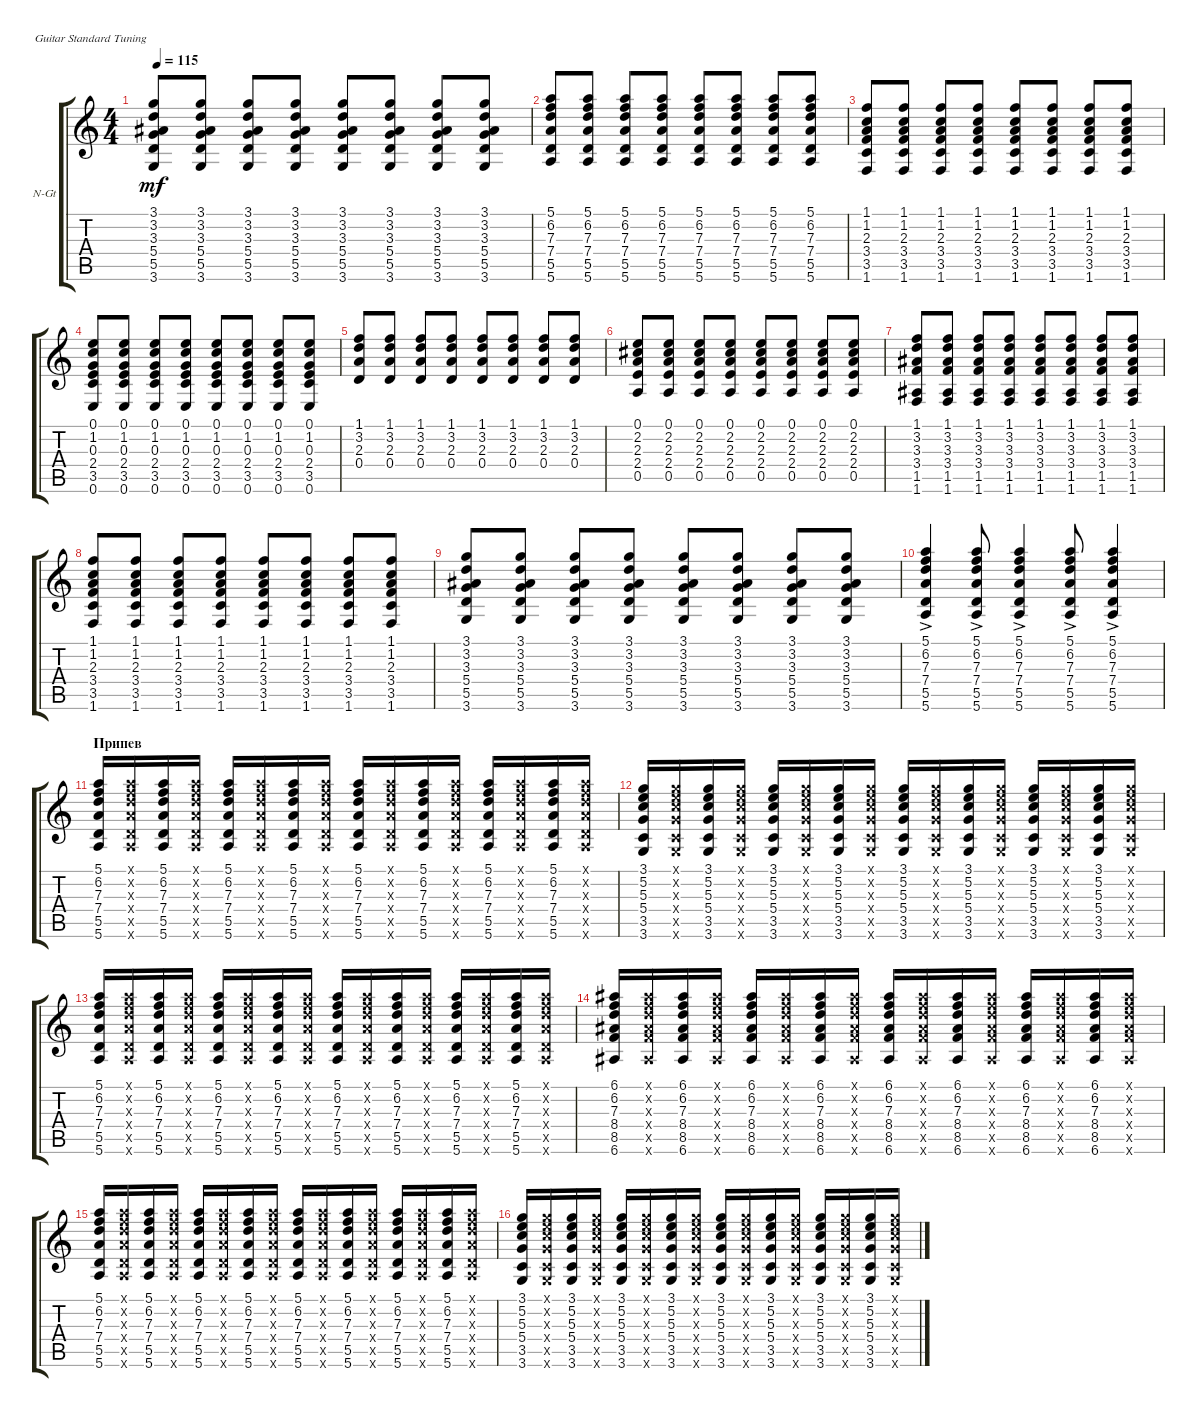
\defaultSystemsLayout 4
\bracketExtendMode groupsimilarinstruments
\firstSystemTrackNameOrientation horizontal
\otherSystemsTrackNameOrientation horizontal
\track ("В.Бутусов Ритм" "N-Gt") {instrument acousticguitarnylon}
\staff {score tabs}
\tuning (E4 B3 G3 D3 A2 E2)
\ts (4 4)
\tempo 115
\clef g2
\ks c
(3.1 3.2 3.3 5.4 5.5 3.6).8{dy mf} (3.1 3.2 3.3 5.4 5.5 3.6).8 (3.1 3.2 3.3 5.4 5.5 3.6).8 (3.1 3.2 3.3 5.4 5.5 3.6).8 (3.1 3.2 3.3 5.4 5.5 3.6).8 (3.1 3.2 3.3 5.4 5.5 3.6).8 (3.1 3.2 3.3 5.4 5.5 3.6).8 (3.1 3.2 3.3 5.4 5.5 3.6).8 |
(5.1 6.2 7.3 7.4 5.5 5.6).8 (5.1 6.2 7.3 7.4 5.5 5.6).8 (5.1 6.2 7.3 7.4 5.5 5.6).8 (5.1 6.2 7.3 7.4 5.5 5.6).8 (5.1 6.2 7.3 7.4 5.5 5.6).8 (5.1 6.2 7.3 7.4 5.5 5.6).8 (5.1 6.2 7.3 7.4 5.5 5.6).8 (5.1 6.2 7.3 7.4 5.5 5.6).8 |
(1.1 1.2 2.3 3.4 3.5 1.6).8 (1.1 1.2 2.3 3.4 3.5 1.6).8 (1.1 1.2 2.3 3.4 3.5 1.6).8 (1.1 1.2 2.3 3.4 3.5 1.6).8 (1.1 1.2 2.3 3.4 3.5 1.6).8 (1.1 1.2 2.3 3.4 3.5 1.6).8 (1.1 1.2 2.3 3.4 3.5 1.6).8 (1.1 1.2 2.3 3.4 3.5 1.6).8 |
(0.1 1.2 0.3 2.4 3.5 0.6).8 (0.1 1.2 0.3 2.4 3.5 0.6).8 (0.1 1.2 0.3 2.4 3.5 0.6).8 (0.1 1.2 0.3 2.4 3.5 0.6).8 (0.1 1.2 0.3 2.4 3.5 0.6).8 (0.1 1.2 0.3 2.4 3.5 0.6).8 (0.1 1.2 0.3 2.4 3.5 0.6).8 (0.1 1.2 0.3 2.4 3.5 0.6).8 |
(1.1 3.2 2.3 0.4).8 (1.1 3.2 2.3 0.4).8 (1.1 3.2 2.3 0.4).8 (1.1 3.2 2.3 0.4).8 (1.1 3.2 2.3 0.4).8 (1.1 3.2 2.3 0.4).8 (1.1 3.2 2.3 0.4).8 (1.1 3.2 2.3 0.4).8 |
(0.1 2.2 2.3 2.4 0.5).8 (0.1 2.2 2.3 2.4 0.5).8 (0.1 2.2 2.3 2.4 0.5).8 (0.1 2.2 2.3 2.4 0.5).8 (0.1 2.2 2.3 2.4 0.5).8 (0.1 2.2 2.3 2.4 0.5).8 (0.1 2.2 2.3 2.4 0.5).8 (0.1 2.2 2.3 2.4 0.5).8 |
(1.1 3.2 3.3 3.4 1.5 1.6).8 (1.1 3.2 3.3 3.4 1.5 1.6).8 (1.1 3.2 3.3 3.4 1.5 1.6).8 (1.1 3.2 3.3 3.4 1.5 1.6).8 (1.1 3.2 3.3 3.4 1.5 1.6).8 (1.1 3.2 3.3 3.4 1.5 1.6).8 (1.1 3.2 3.3 3.4 1.5 1.6).8 (1.1 3.2 3.3 3.4 1.5 1.6).8 |
(1.1 1.2 2.3 3.4 3.5 1.6).8 (1.1 1.2 2.3 3.4 3.5 1.6).8 (1.1 1.2 2.3 3.4 3.5 1.6).8 (1.1 1.2 2.3 3.4 3.5 1.6).8 (1.1 1.2 2.3 3.4 3.5 1.6).8 (1.1 1.2 2.3 3.4 3.5 1.6).8 (1.1 1.2 2.3 3.4 3.5 1.6).8 (1.1 1.2 2.3 3.4 3.5 1.6).8 |
(3.1 3.2 3.3 5.4 5.5 3.6).8 (3.1 3.2 3.3 5.4 5.5 3.6).8 (3.1 3.2 3.3 5.4 5.5 3.6).8 (3.1 3.2 3.3 5.4 5.5 3.6).8 (3.1 3.2 3.3 5.4 5.5 3.6).8 (3.1 3.2 3.3 5.4 5.5 3.6).8 (3.1 3.2 3.3 5.4 5.5 3.6).8 (3.1 3.2 3.3 5.4 5.5 3.6).8 |
(5.1{ac} 6.2{ac} 7.3{ac} 7.4{ac} 5.5{ac} 5.6{ac}).4 (5.1{ac} 6.2{ac} 7.3{ac} 7.4{ac} 5.5{ac} 5.6{ac}).8 (5.1{ac} 6.2{ac} 7.3{ac} 7.4{ac} 5.5{ac} 5.6{ac}).4 (5.1{ac} 6.2{ac} 7.3{ac} 7.4{ac} 5.5{ac} 5.6{ac}).8 (5.1{ac} 6.2{ac} 7.3{ac} 7.4{ac} 5.5{ac} 5.6{ac}).4 |
\section ("" "Припев")
(5.1 6.2 7.3 7.4 5.5 5.6).16 (5.1{x} 6.2{x} 7.3{x} 7.4{x} 5.5{x} 5.6{x}).16 (5.1 6.2 7.3 7.4 5.5 5.6).16 (5.1{x} 6.2{x} 7.3{x} 7.4{x} 5.5{x} 5.6{x}).16 (5.1 6.2 7.3 7.4 5.5 5.6).16 (5.1{x} 6.2{x} 7.3{x} 7.4{x} 5.5{x} 5.6{x}).16 (5.1 6.2 7.3 7.4 5.5 5.6).16 (5.1{x} 6.2{x} 7.3{x} 7.4{x} 5.5{x} 5.6{x}).16 (5.1 6.2 7.3 7.4 5.5 5.6).16 (5.1{x} 6.2{x} 7.3{x} 7.4{x} 5.5{x} 5.6{x}).16 (5.1 6.2 7.3 7.4 5.5 5.6).16 (5.1{x} 6.2{x} 7.3{x} 7.4{x} 5.5{x} 5.6{x}).16 (5.1 6.2 7.3 7.4 5.5 5.6).16 (5.1{x} 6.2{x} 7.3{x} 7.4{x} 5.5{x} 5.6{x}).16 (5.1 6.2 7.3 7.4 5.5 5.6).16 (5.1{x} 6.2{x} 7.3{x} 7.4{x} 5.5{x} 5.6{x}).16 |
(3.1 5.2 5.3 5.4 3.5 3.6).16 (3.1{x} 5.2{x} 5.3{x} 5.4{x} 3.5{x} 3.6{x}).16 (3.1 5.2 5.3 5.4 3.5 3.6).16 (3.1{x} 5.2{x} 5.3{x} 5.4{x} 3.5{x} 3.6{x}).16 (3.1 5.2 5.3 5.4 3.5 3.6).16 (3.1{x} 5.2{x} 5.3{x} 5.4{x} 3.5{x} 3.6{x}).16 (3.1 5.2 5.3 5.4 3.5 3.6).16 (3.1{x} 5.2{x} 5.3{x} 5.4{x} 3.5{x} 3.6{x}).16 (3.1 5.2 5.3 5.4 3.5 3.6).16 (3.1{x} 5.2{x} 5.3{x} 5.4{x} 3.5{x} 3.6{x}).16 (3.1 5.2 5.3 5.4 3.5 3.6).16 (3.1{x} 5.2{x} 5.3{x} 5.4{x} 3.5{x} 3.6{x}).16 (3.1 5.2 5.3 5.4 3.5 3.6).16 (3.1{x} 5.2{x} 5.3{x} 5.4{x} 3.5{x} 3.6{x}).16 (3.1 5.2 5.3 5.4 3.5 3.6).16 (3.1{x} 5.2{x} 5.3{x} 5.4{x} 3.5{x} 3.6{x}).16 |
(5.1 6.2 7.3 7.4 5.5 5.6).16 (5.1{x} 6.2{x} 7.3{x} 7.4{x} 5.5{x} 5.6{x}).16 (5.1 6.2 7.3 7.4 5.5 5.6).16 (5.1{x} 6.2{x} 7.3{x} 7.4{x} 5.5{x} 5.6{x}).16 (5.1 6.2 7.3 7.4 5.5 5.6).16 (5.1{x} 6.2{x} 7.3{x} 7.4{x} 5.5{x} 5.6{x}).16 (5.1 6.2 7.3 7.4 5.5 5.6).16 (5.1{x} 6.2{x} 7.3{x} 7.4{x} 5.5{x} 5.6{x}).16 (5.1 6.2 7.3 7.4 5.5 5.6).16 (5.1{x} 6.2{x} 7.3{x} 7.4{x} 5.5{x} 5.6{x}).16 (5.1 6.2 7.3 7.4 5.5 5.6).16 (5.1{x} 6.2{x} 7.3{x} 7.4{x} 5.5{x} 5.6{x}).16 (5.1 6.2 7.3 7.4 5.5 5.6).16 (5.1{x} 6.2{x} 7.3{x} 7.4{x} 5.5{x} 5.6{x}).16 (5.1 6.2 7.3 7.4 5.5 5.6).16 (5.1{x} 6.2{x} 7.3{x} 7.4{x} 5.5{x} 5.6{x}).16 |
(6.1 6.2 7.3 8.4 8.5 6.6).16 (6.1{x} 6.2{x} 7.3{x} 8.4{x} 8.5{x} 6.6{x}).16 (6.1 6.2 7.3 8.4 8.5 6.6).16 (6.1{x} 6.2{x} 7.3{x} 8.4{x} 8.5{x} 6.6{x}).16 (6.1 6.2 7.3 8.4 8.5 6.6).16 (6.1{x} 6.2{x} 7.3{x} 8.4{x} 8.5{x} 6.6{x}).16 (6.1 6.2 7.3 8.4 8.5 6.6).16 (6.1{x} 6.2{x} 7.3{x} 8.4{x} 8.5{x} 6.6{x}).16 (6.1 6.2 7.3 8.4 8.5 6.6).16 (6.1{x} 6.2{x} 7.3{x} 8.4{x} 8.5{x} 6.6{x}).16 (6.1 6.2 7.3 8.4 8.5 6.6).16 (6.1{x} 6.2{x} 7.3{x} 8.4{x} 8.5{x} 6.6{x}).16 (6.1 6.2 7.3 8.4 8.5 6.6).16 (6.1{x} 6.2{x} 7.3{x} 8.4{x} 8.5{x} 6.6{x}).16 (6.1 6.2 7.3 8.4 8.5 6.6).16 (6.1{x} 6.2{x} 7.3{x} 8.4{x} 8.5{x} 6.6{x}).16 |
(5.1 6.2 7.3 7.4 5.5 5.6).16 (5.1{x} 6.2{x} 7.3{x} 7.4{x} 5.5{x} 5.6{x}).16 (5.1 6.2 7.3 7.4 5.5 5.6).16 (5.1{x} 6.2{x} 7.3{x} 7.4{x} 5.5{x} 5.6{x}).16 (5.1 6.2 7.3 7.4 5.5 5.6).16 (5.1{x} 6.2{x} 7.3{x} 7.4{x} 5.5{x} 5.6{x}).16 (5.1 6.2 7.3 7.4 5.5 5.6).16 (5.1{x} 6.2{x} 7.3{x} 7.4{x} 5.5{x} 5.6{x}).16 (5.1 6.2 7.3 7.4 5.5 5.6).16 (5.1{x} 6.2{x} 7.3{x} 7.4{x} 5.5{x} 5.6{x}).16 (5.1 6.2 7.3 7.4 5.5 5.6).16 (5.1{x} 6.2{x} 7.3{x} 7.4{x} 5.5{x} 5.6{x}).16 (5.1 6.2 7.3 7.4 5.5 5.6).16 (5.1{x} 6.2{x} 7.3{x} 7.4{x} 5.5{x} 5.6{x}).16 (5.1 6.2 7.3 7.4 5.5 5.6).16 (5.1{x} 6.2{x} 7.3{x} 7.4{x} 5.5{x} 5.6{x}).16 |
(3.1 5.2 5.3 5.4 3.5 3.6).16 (3.1{x} 5.2{x} 5.3{x} 5.4{x} 3.5{x} 3.6{x}).16 (3.1 5.2 5.3 5.4 3.5 3.6).16 (3.1{x} 5.2{x} 5.3{x} 5.4{x} 3.5{x} 3.6{x}).16 (3.1 5.2 5.3 5.4 3.5 3.6).16 (3.1{x} 5.2{x} 5.3{x} 5.4{x} 3.5{x} 3.6{x}).16 (3.1 5.2 5.3 5.4 3.5 3.6).16 (3.1{x} 5.2{x} 5.3{x} 5.4{x} 3.5{x} 3.6{x}).16 (3.1 5.2 5.3 5.4 3.5 3.6).16 (3.1{x} 5.2{x} 5.3{x} 5.4{x} 3.5{x} 3.6{x}).16 (3.1 5.2 5.3 5.4 3.5 3.6).16 (3.1{x} 5.2{x} 5.3{x} 5.4{x} 3.5{x} 3.6{x}).16 (3.1 5.2 5.3 5.4 3.5 3.6).16 (3.1{x} 5.2{x} 5.3{x} 5.4{x} 3.5{x} 3.6{x}).16 (3.1 5.2 5.3 5.4 3.5 3.6).16 (3.1{x} 5.2{x} 5.3{x} 5.4{x} 3.5{x} 3.6{x}).16
